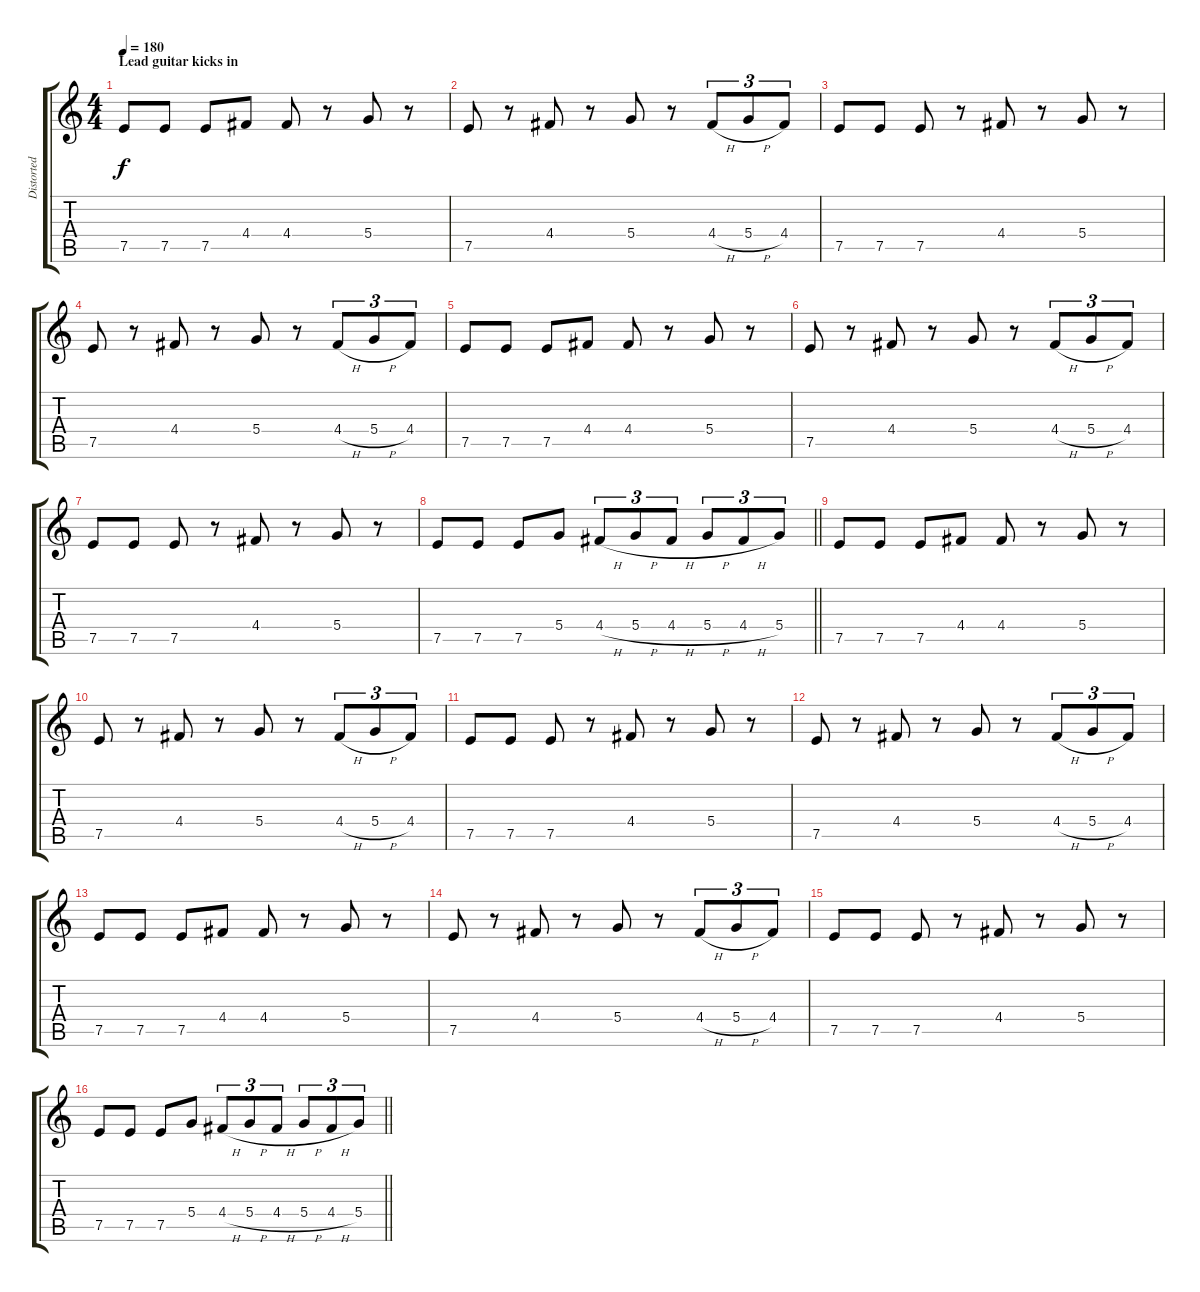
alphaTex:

\track ("Distorted Guitar" "Distorted ") {instrument distortionguitar}
\staff {score tabs}
\tuning (E4 B3 G3 D3 A2 E2) {hide}
\ts (4 4)
\section ("" "Lead guitar kicks in")
\tempo 180
\clef g2
\ks c
7.5.8{dy f} 7.5.8 7.5.8 4.4.8 4.4.8 r.8 5.4.8 r.8 |
7.5.8 r.8 4.4.8 r.8 5.4.8 r.8 4.4{h}.8{tu (3 2)} 5.4{h}.8{tu (3 2)} 4.4.8{tu (3 2)} |
7.5.8 7.5.8 7.5.8 r.8 4.4.8 r.8 5.4.8 r.8 |
7.5.8 r.8 4.4.8 r.8 5.4.8 r.8 4.4{h}.8{tu (3 2)} 5.4{h}.8{tu (3 2)} 4.4.8{tu (3 2)} |
7.5.8 7.5.8 7.5.8 4.4.8 4.4.8 r.8 5.4.8 r.8 |
7.5.8 r.8 4.4.8 r.8 5.4.8 r.8 4.4{h}.8{tu (3 2)} 5.4{h}.8{tu (3 2)} 4.4.8{tu (3 2)} |
7.5.8 7.5.8 7.5.8 r.8 4.4.8 r.8 5.4.8 r.8 |
\barLineRight lightlight
7.5.8 7.5.8 7.5.8 5.4.8 4.4{h}.8{tu (3 2)} 5.4{h}.8{tu (3 2)} 4.4{h}.8{tu (3 2)} 5.4{h}.8{tu (3 2)} 4.4{h}.8{tu (3 2)} 5.4.8{tu (3 2)} |
7.5.8 7.5.8 7.5.8 4.4.8 4.4.8 r.8 5.4.8 r.8 |
7.5.8 r.8 4.4.8 r.8 5.4.8 r.8 4.4{h}.8{tu (3 2)} 5.4{h}.8{tu (3 2)} 4.4.8{tu (3 2)} |
7.5.8 7.5.8 7.5.8 r.8 4.4.8 r.8 5.4.8 r.8 |
7.5.8 r.8 4.4.8 r.8 5.4.8 r.8 4.4{h}.8{tu (3 2)} 5.4{h}.8{tu (3 2)} 4.4.8{tu (3 2)} |
7.5.8 7.5.8 7.5.8 4.4.8 4.4.8 r.8 5.4.8 r.8 |
7.5.8 r.8 4.4.8 r.8 5.4.8 r.8 4.4{h}.8{tu (3 2)} 5.4{h}.8{tu (3 2)} 4.4.8{tu (3 2)} |
7.5.8 7.5.8 7.5.8 r.8 4.4.8 r.8 5.4.8 r.8 |
\barLineRight lightlight
7.5.8 7.5.8 7.5.8 5.4.8 4.4{h}.8{tu (3 2)} 5.4{h}.8{tu (3 2)} 4.4{h}.8{tu (3 2)} 5.4{h}.8{tu (3 2)} 4.4{h}.8{tu (3 2)} 5.4.8{tu (3 2)}
